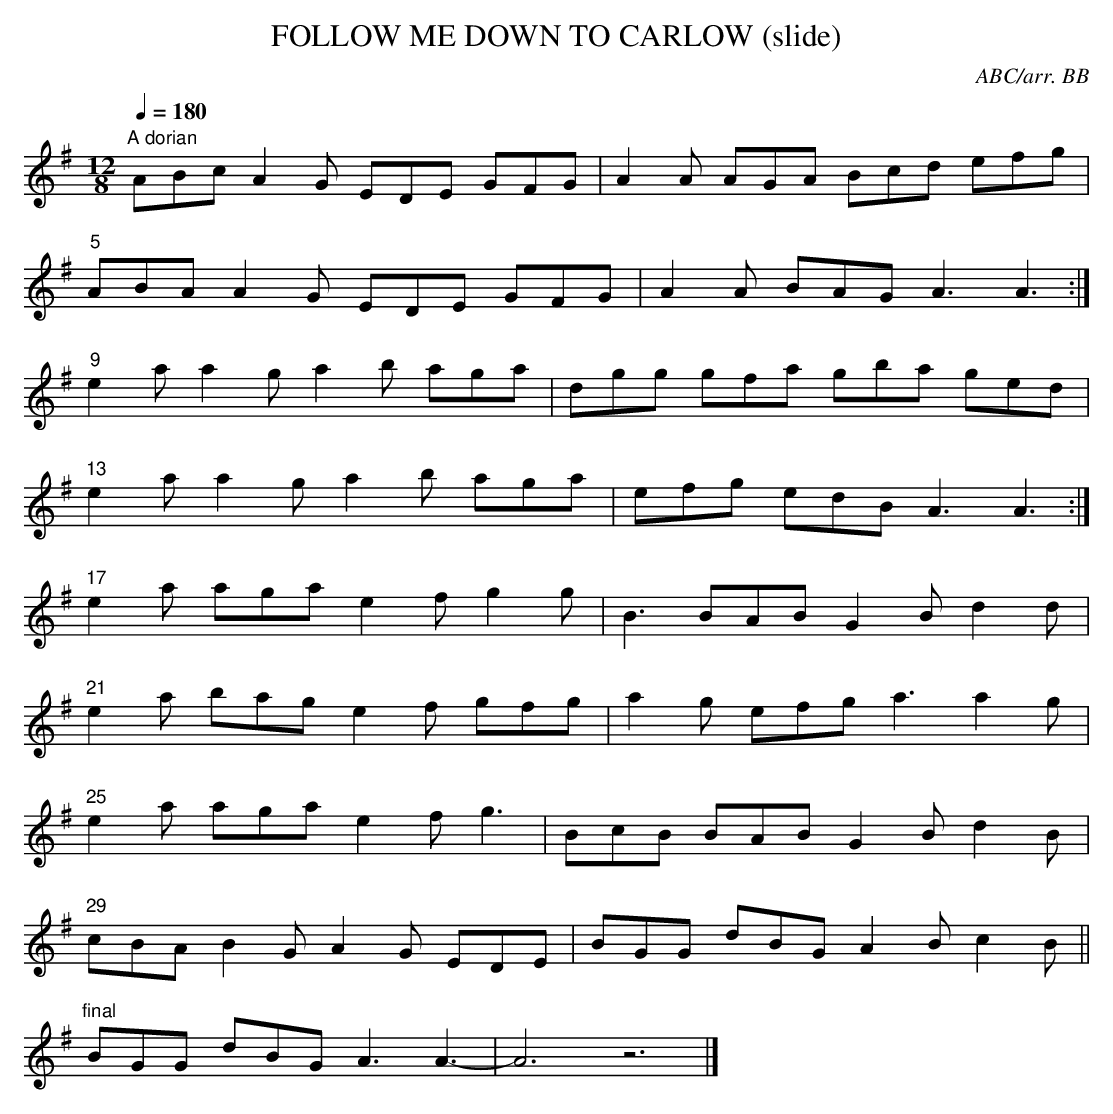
X:1
T:FOLLOW ME DOWN TO CARLOW (slide)
C:ABC/arr. BB
Q:1/4=180
M:12/8
K:G
"A dorian"
ABc A2G EDE GFG|A2A AGA Bcd efg|
"5"ABA A2G EDE GFG|A2A BAG A3 A3 :|
"9"e2a a2g a2b aga|dgg gfa gba ged|
"13"e2a a2g a2b aga|efg edB A3 A3 :|
"17"e2a aga e2f g2g|B3 BAB G2B d2d|
"21"e2a bag e2f gfg|a2g efg a3 a2g|
"25"e2a aga e2f g3|BcB BAB G2B d2B|
"29"cBA B2G A2G EDE|BGG dBG A2B c2B||
"final" BGG dBG A3A3-|A6z6|]
